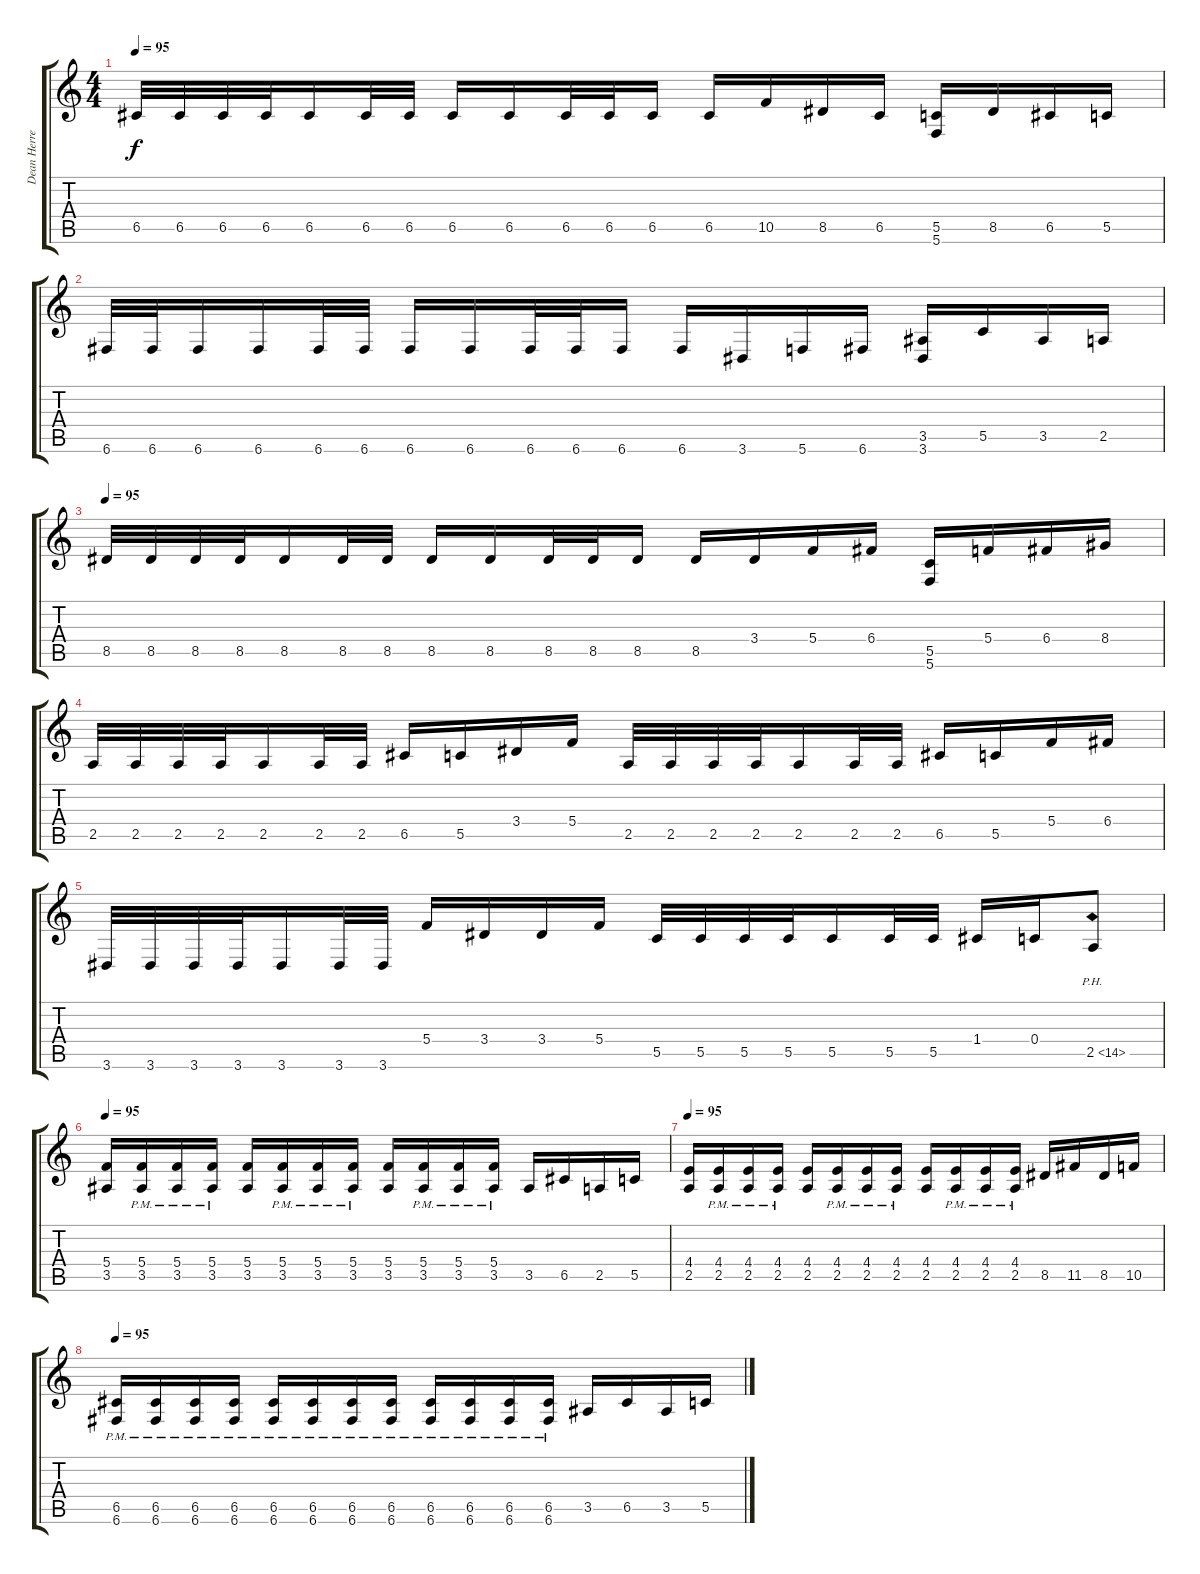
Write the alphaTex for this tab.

\track ("Dean Herrera" "Dean Herre") {instrument distortionguitar}
\staff {score tabs}
\tuning (D4 A3 F3 C3 G2 C2) {hide}
\ts (4 4)
\tempo 95
\clef g2
\ks c
6.5.32{dy f} 6.5.32 6.5.32 6.5.32 6.5.16 6.5.32 6.5.32 6.5.16 6.5.16 6.5.32 6.5.32 6.5.16 6.5.16 10.5.16 8.5.16 6.5.16 (5.5 5.6).16 8.5.16 6.5.16 5.5.16 |
6.6.32 6.6.32 6.6.16 6.6.16 6.6.32 6.6.32 6.6.16 6.6.16 6.6.32 6.6.32 6.6.16 6.6.16 3.6.16 5.6.16 6.6.16 (3.5 3.6).16 5.5.16 3.5.16 2.5.16 |
\tempo 95
8.5.32 8.5.32 8.5.32 8.5.32 8.5.16 8.5.32 8.5.32 8.5.16 8.5.16 8.5.32 8.5.32 8.5.16 8.5.16 3.4.16 5.4.16 6.4.16 (5.5 5.6).16 5.4.16 6.4.16 8.4.16 |
2.5.32 2.5.32 2.5.32 2.5.32 2.5.16 2.5.32 2.5.32 6.5.16 5.5.16 3.4.16 5.4.16 2.5.32 2.5.32 2.5.32 2.5.32 2.5.16 2.5.32 2.5.32 6.5.16 5.5.16 5.4.16 6.4.16 |
3.6.32 3.6.32 3.6.32 3.6.32 3.6.16 3.6.32 3.6.32 5.4.16 3.4.16 3.4.16 5.4.16 5.5.32 5.5.32 5.5.32 5.5.32 5.5.16 5.5.32 5.5.32 1.4.16 0.4.16 2.5{ph 12}.8 |
\tempo 95
(5.4 3.5).16 (5.4{pm} 3.5{pm}).16 (5.4{pm} 3.5{pm}).16 (5.4{pm} 3.5{pm}).16 (5.4 3.5).16 (5.4{pm} 3.5{pm}).16 (5.4{pm} 3.5{pm}).16 (5.4{pm} 3.5{pm}).16 (5.4 3.5).16 (5.4{pm} 3.5{pm}).16 (5.4{pm} 3.5{pm}).16 (5.4{pm} 3.5{pm}).16 3.5.16 6.5.16 2.5.16 5.5.16 |
\tempo 95
(4.4 2.5).16 (4.4{pm} 2.5{pm}).16 (4.4{pm} 2.5{pm}).16 (4.4{pm} 2.5{pm}).16 (4.4 2.5).16 (4.4{pm} 2.5{pm}).16 (4.4{pm} 2.5{pm}).16 (4.4{pm} 2.5{pm}).16 (4.4 2.5).16 (4.4{pm} 2.5{pm}).16 (4.4{pm} 2.5{pm}).16 (4.4{pm} 2.5{pm}).16 8.5.16 11.5.16 8.5.16 10.5.16 |
\tempo 95
(6.5 6.6{pm}).16 (6.5{pm} 6.6{pm}).16 (6.5{pm} 6.6{pm}).16 (6.5{pm} 6.6{pm}).16 (6.5 6.6{pm}).16 (6.5{pm} 6.6{pm}).16 (6.5{pm} 6.6{pm}).16 (6.5{pm} 6.6{pm}).16 (6.5 6.6{pm}).16 (6.5{pm} 6.6{pm}).16 (6.5{pm} 6.6{pm}).16 (6.5{pm} 6.6{pm}).16 3.5.16 6.5.16 3.5.16 5.5.16
